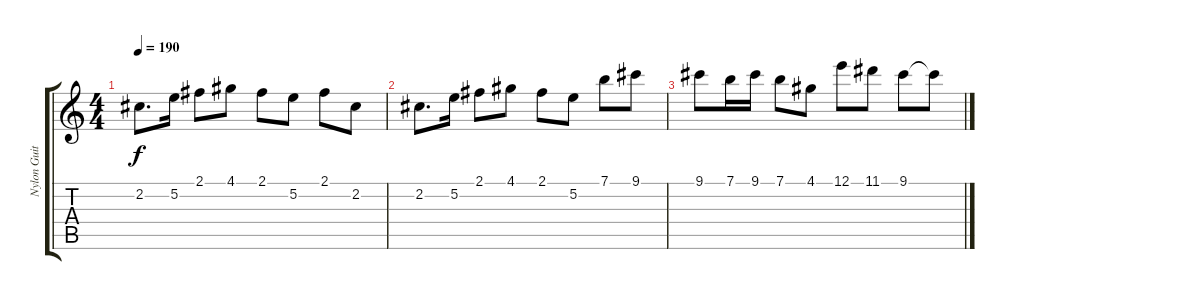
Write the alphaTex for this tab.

\track ("Nylon Guitar" "Nylon Guit") {instrument acousticguitarnylon}
\staff {score tabs}
\tuning (E4 B3 G3 D3 A2 E2) {hide}
\ts (4 4)
\tempo 190
\clef g2
\ks c
2.2.8{d dy f} 5.2.16 2.1.8 4.1.8 2.1.8 5.2.8 2.1.8 2.2.8 |
2.2.8{d} 5.2.16 2.1.8 4.1.8 2.1.8 5.2.8 7.1.8 9.1.8 |
9.1.8 7.1.16 9.1.16 7.1.8 4.1.8 12.1.8 11.1.8 9.1.8 9.1{t}.8
